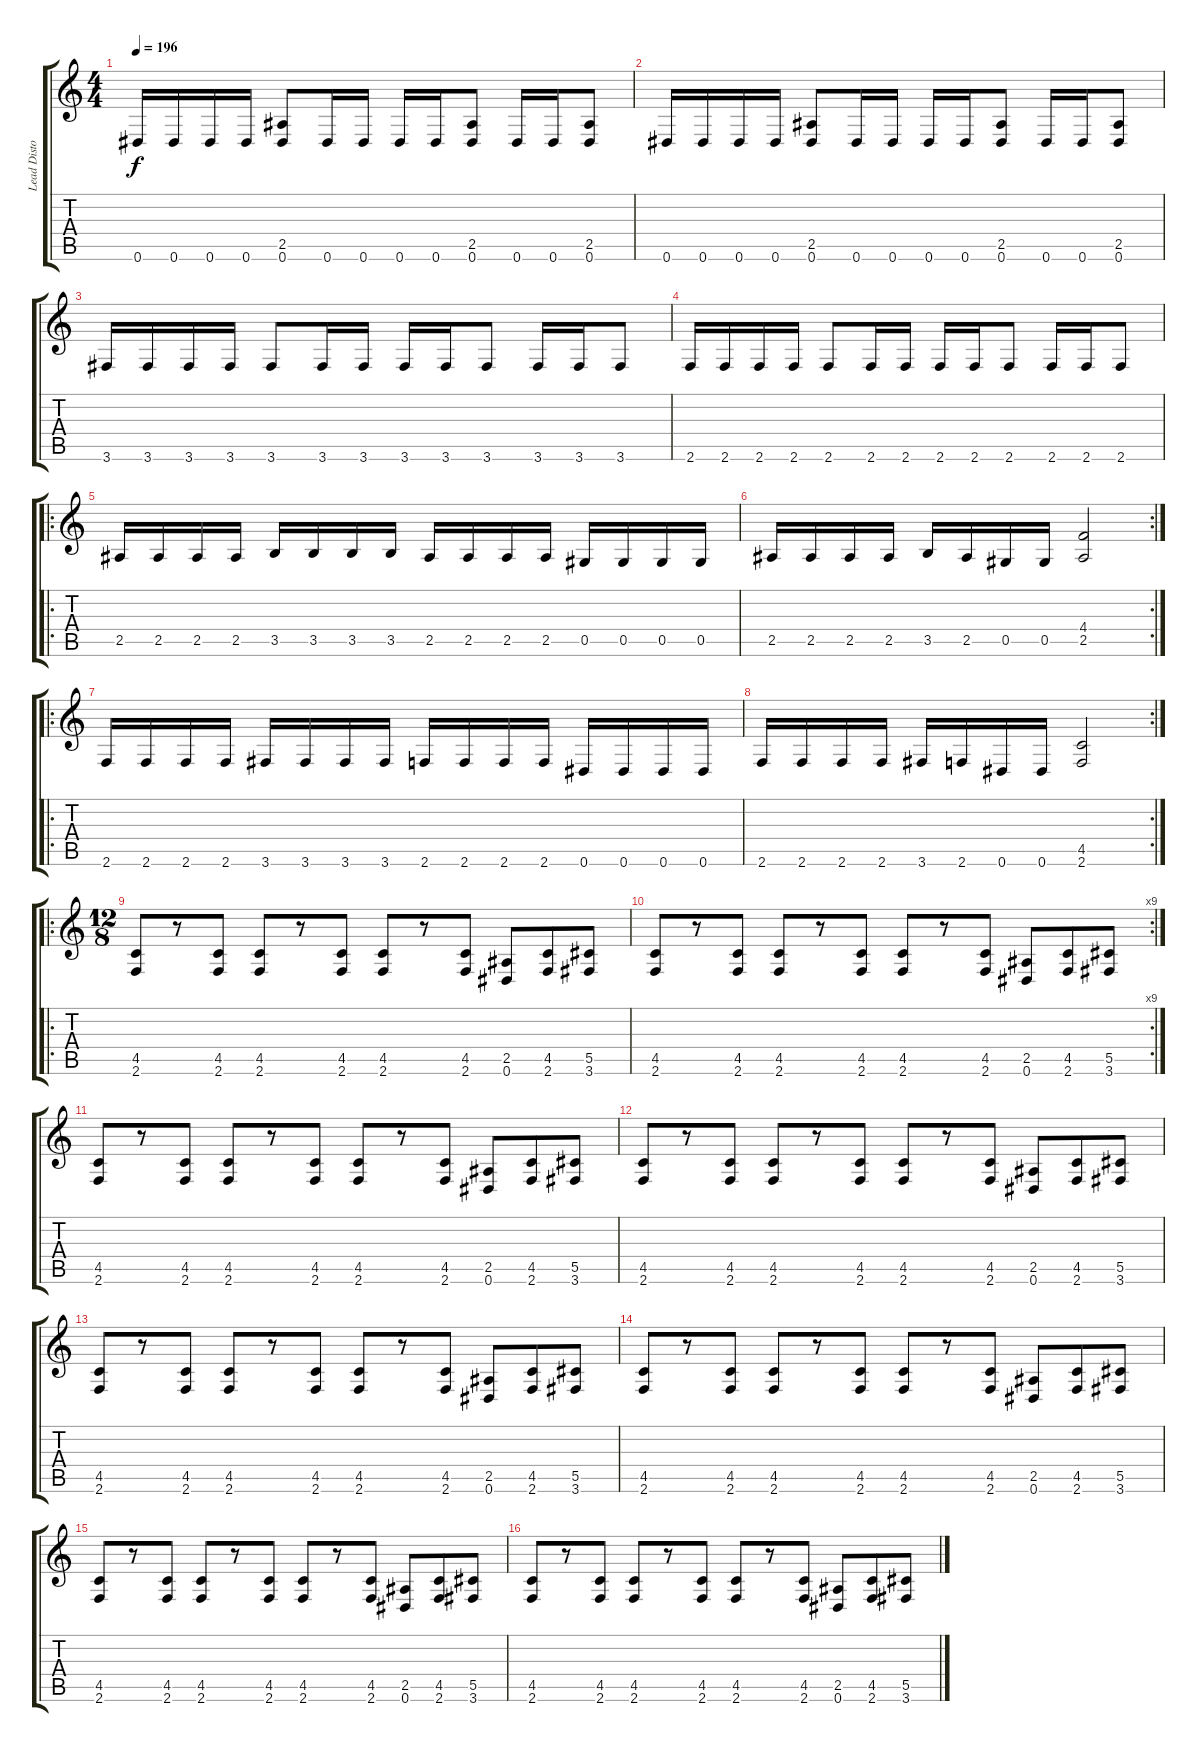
\track ("Lead Distortion" "Lead Disto") {instrument overdrivenguitar}
\staff {score tabs}
\tuning (Eb4 Bb3 Gb3 Db3 Ab2 Eb2) {hide}
\ts (4 4)
\tempo 196
\clef g2
\ks c
0.6.16{dy f} 0.6.16 0.6.16 0.6.16 (2.5 0.6).8 0.6.16 0.6.16 0.6.16 0.6.16 (2.5 0.6).8 0.6.16 0.6.16 (2.5 0.6).8 |
0.6.16 0.6.16 0.6.16 0.6.16 (2.5 0.6).8 0.6.16 0.6.16 0.6.16 0.6.16 (2.5 0.6).8 0.6.16 0.6.16 (2.5 0.6).8 |
3.6.16 3.6.16 3.6.16 3.6.16 3.6.8 3.6.16 3.6.16 3.6.16 3.6.16 3.6.8 3.6.16 3.6.16 3.6.8 |
2.6.16 2.6.16 2.6.16 2.6.16 2.6.8 2.6.16 2.6.16 2.6.16 2.6.16 2.6.8 2.6.16 2.6.16 2.6.8 |
\ro
2.5.16 2.5.16 2.5.16 2.5.16 3.5.16 3.5.16 3.5.16 3.5.16 2.5.16 2.5.16 2.5.16 2.5.16 0.5.16 0.5.16 0.5.16 0.5.16 |
\rc 2
2.5.16 2.5.16 2.5.16 2.5.16 3.5.16 2.5.16 0.5.16 0.5.16 (4.4 2.5).2 |
\ro
2.6.16 2.6.16 2.6.16 2.6.16 3.6.16 3.6.16 3.6.16 3.6.16 2.6.16 2.6.16 2.6.16 2.6.16 0.6.16 0.6.16 0.6.16 0.6.16 |
\rc 2
2.6.16 2.6.16 2.6.16 2.6.16 3.6.16 2.6.16 0.6.16 0.6.16 (4.5 2.6).2 |
\ro
\ts (12 8)
(4.5 2.6).8 r.8 (4.5 2.6).8 (4.5 2.6).8 r.8 (4.5 2.6).8 (4.5 2.6).8 r.8 (4.5 2.6).8 (2.5 0.6).8 (4.5 2.6).8 (5.5 3.6).8 |
\rc 9
(4.5 2.6).8 r.8 (4.5 2.6).8 (4.5 2.6).8 r.8 (4.5 2.6).8 (4.5 2.6).8 r.8 (4.5 2.6).8 (2.5 0.6).8 (4.5 2.6).8 (5.5 3.6).8 |
(4.5 2.6).8 r.8 (4.5 2.6).8 (4.5 2.6).8 r.8 (4.5 2.6).8 (4.5 2.6).8 r.8 (4.5 2.6).8 (2.5 0.6).8 (4.5 2.6).8 (5.5 3.6).8 |
(4.5 2.6).8 r.8 (4.5 2.6).8 (4.5 2.6).8 r.8 (4.5 2.6).8 (4.5 2.6).8 r.8 (4.5 2.6).8 (2.5 0.6).8 (4.5 2.6).8 (5.5 3.6).8 |
(4.5 2.6).8 r.8 (4.5 2.6).8 (4.5 2.6).8 r.8 (4.5 2.6).8 (4.5 2.6).8 r.8 (4.5 2.6).8 (2.5 0.6).8 (4.5 2.6).8 (5.5 3.6).8 |
(4.5 2.6).8 r.8 (4.5 2.6).8 (4.5 2.6).8 r.8 (4.5 2.6).8 (4.5 2.6).8 r.8 (4.5 2.6).8 (2.5 0.6).8 (4.5 2.6).8 (5.5 3.6).8 |
(4.5 2.6).8 r.8 (4.5 2.6).8 (4.5 2.6).8 r.8 (4.5 2.6).8 (4.5 2.6).8 r.8 (4.5 2.6).8 (2.5 0.6).8 (4.5 2.6).8 (5.5 3.6).8 |
(4.5 2.6).8 r.8 (4.5 2.6).8 (4.5 2.6).8 r.8 (4.5 2.6).8 (4.5 2.6).8 r.8 (4.5 2.6).8 (2.5 0.6).8 (4.5 2.6).8 (5.5 3.6).8
